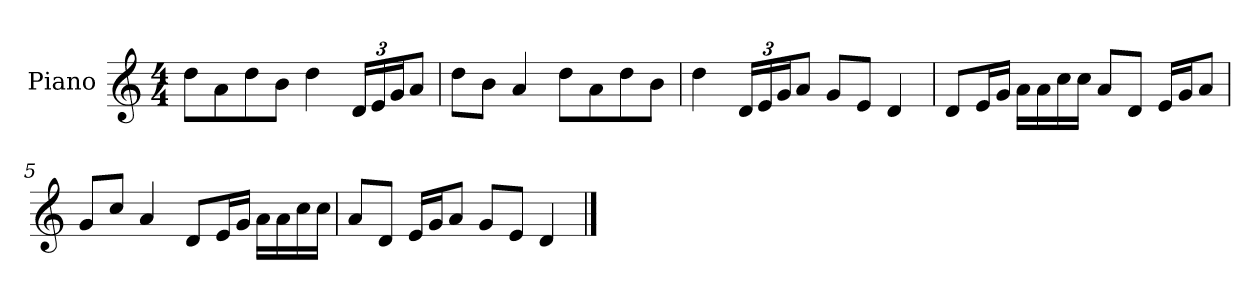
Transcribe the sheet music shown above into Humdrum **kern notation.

**kern
*part1
*staff1
*I"Piano
*I'P-no
*clefG2
*k[]
*M4/4
*MM90
=1
8dd\L
8a\
8dd\
8b\J
4dd\
*Xbrackettup
24d/LL
24e/
24g/J
8a/J
=2
8dd\L
8b\J
4a/
8dd\L
8a\
8dd\
8b\J
=3
4dd\
24d/LL
24e/
24g/J
8a/J
8g/L
8e/J
4d/
=4
8d/L
16e/L
16g/JJ
16a\LL
16a\
16cc\
16cc\JJ
8a/L
8d/J
16e/LL
16g/J
8a/J
!!LO:LB:g=z
=5
8g/L
8cc/J
4a/
8d/L
16e/L
16g/JJ
16a\LL
16a\
16cc\
16cc\JJ
=6
8a/L
8d/J
16e/LL
16g/J
8a/J
8g/L
8e/J
4d/
==
*-
